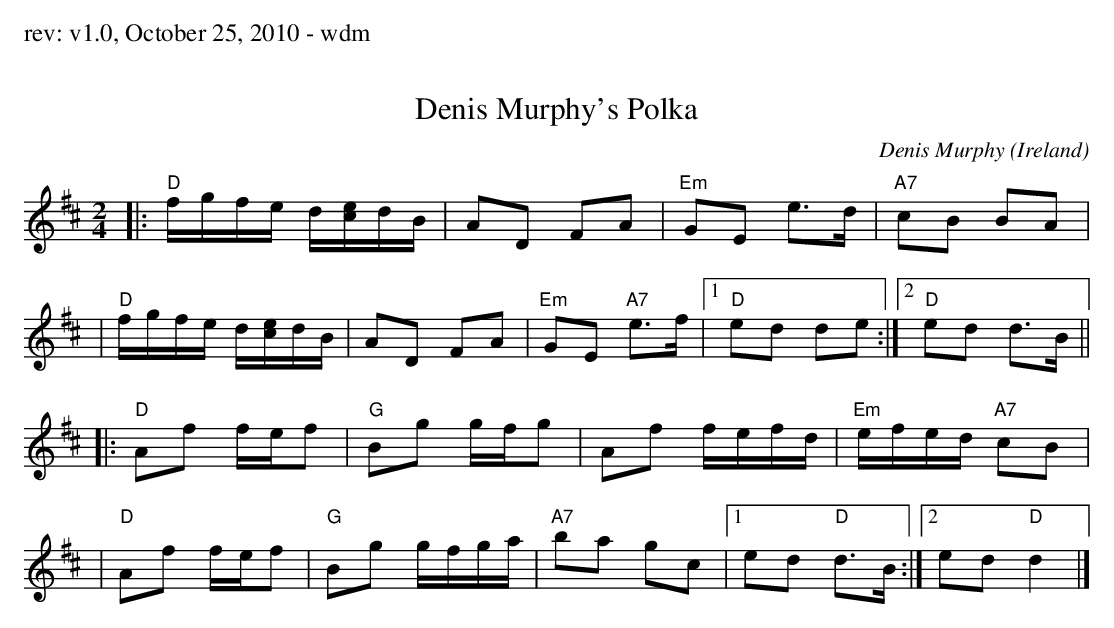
X:1
T: Denis Murphy's Polka
O: Ireland
C: Denis Murphy
M: 2/4
L: 1/8
K: D
|: "D"f/g/f/e/ d/[e/c/]d/B/ | AD FA | "Em"GE e>d | "A7"cB BA |
|  "D"f/g/f/e/ d/[e/c/]d/B/ | AD FA | "Em"GE "A7"e>f |1 "D"ed de :|2 "D"ed d>B ||
|: "D"Af f/e/f | "G"Bg g/f/g | Af f/e/f/d/ | "Em"e/f/e/d/ "A7"cB |
|  "D"Af f/e/f | "G"Bg g/f/g/a/ | "A7"ba gc |1 ed "D"d>B :|2 ed "D"d2 |]
